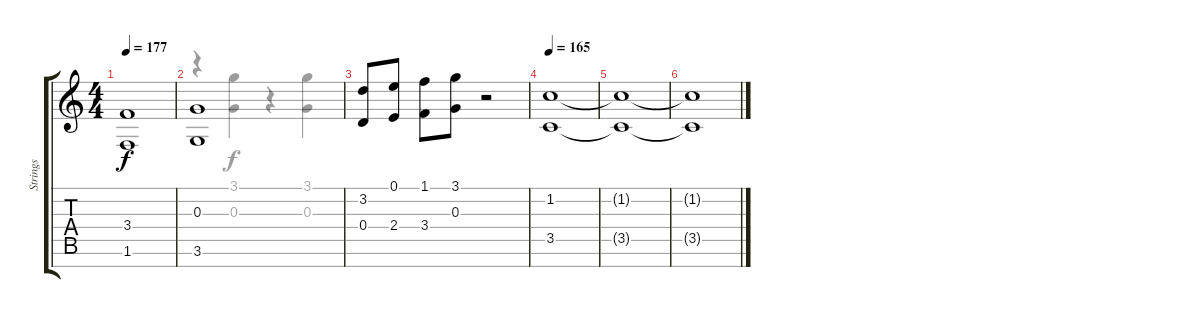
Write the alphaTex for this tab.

\track ("Strings" "Strings") {instrument stringensemble1}
\staff {score tabs}
\tuning (E5 B4 G4 D4 A3 E3 B2) {hide}
\voice
\ts (4 4)
\tempo 177
\clef g2
\ks c
(3.4 1.6).1{dy f} |
(0.3 3.6).1 |
(3.2 0.4).8 (0.1 2.4).8 (1.1 3.4).8 (3.1 0.3).8 r.2 |
\tempo 165
(1.2 3.5).1 |
(1.2{t} 3.5{t}).1 |
(1.2{t} 3.5{t}).1
\voice
\clef g2
\ottava regular
\simile none
\ks c
|
r.4 (3.1 0.3).4 r.4 (3.1 0.3).4 |
|
|
|
